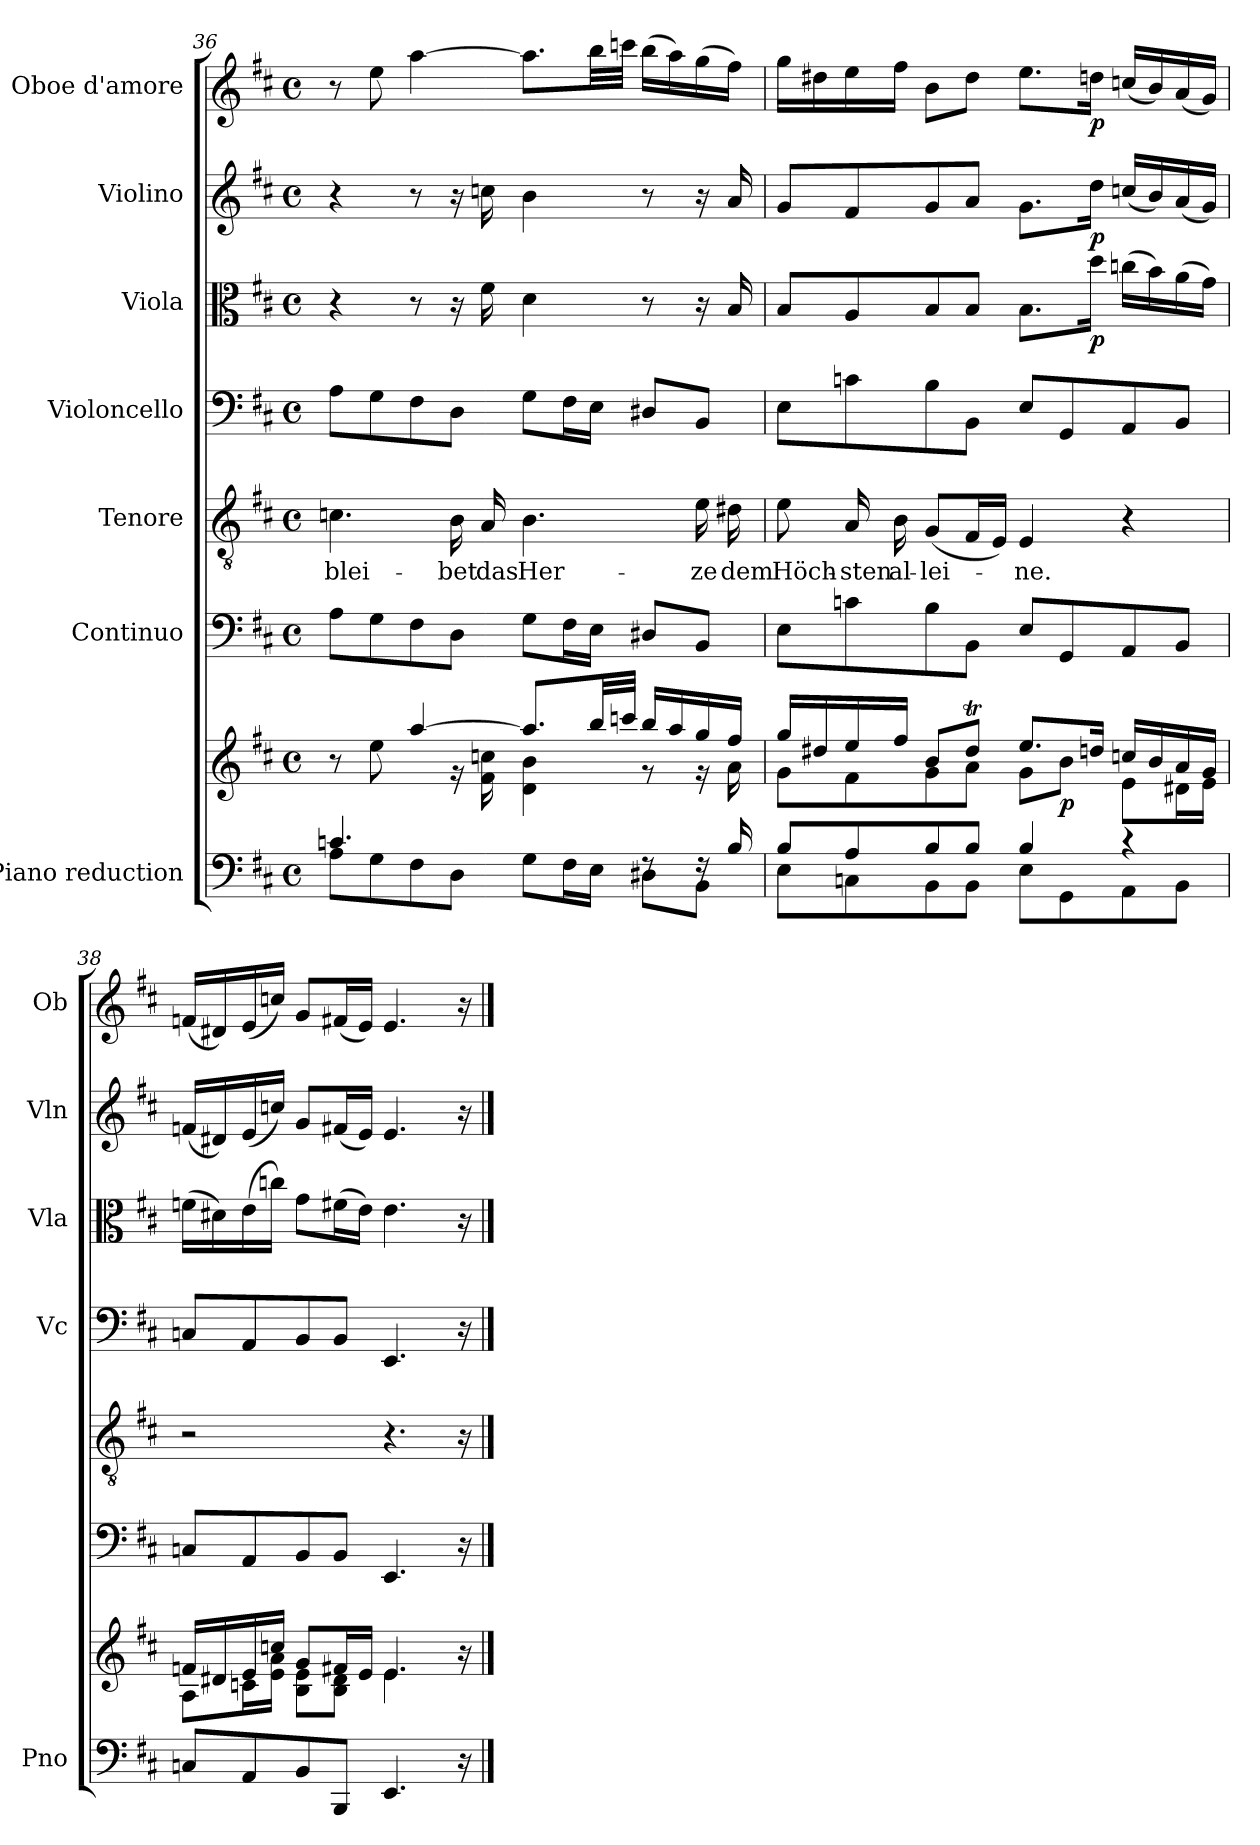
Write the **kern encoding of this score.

**kern	**kern	**dynam	**kern	**kern	**text	**kern	**kern	**dynam	**kern	**dynam	**kern	**dynam
*part7	*part7	*part7	*part6	*part5	*part5	*part4	*part3	*part3	*part2	*part2	*part1	*part1
*staff8	*staff7	*staff7/8	*staff6	*staff5	*staff5	*staff4	*staff3	*staff3	*staff2	*staff2	*staff1	*staff1
*I"Piano reduction	*	*	*I"Continuo	*I"Tenore	*	*I"Violoncello	*I"Viola	*	*I"Violino	*	*I"Oboe d'amore	*
*I'Pno	*	*	*	*	*	*I'Vc	*I'Vla	*	*I'Vln	*	*I'Ob	*
*clefF4	*clefG2	*	*clefF4	*clefGv2	*	*clefF4	*clefC3	*	*clefG2	*	*clefG2	*
*	*	*	*ITrd7c12	*	*	*	*	*	*	*	*	*
*k[f#c#]	*k[f#c#]	*	*k[f#c#]	*k[f#c#]	*	*k[f#c#]	*k[f#c#]	*	*k[f#c#]	*	*k[f#c#]	*
*M4/4	*M4/4	*	*M4/4	*M4/4	*	*M4/4	*M4/4	*	*M4/4	*	*M4/4	*
*met(c)	*met(c)	*	*met(c)	*met(c)	*	*met(c)	*met(c)	*	*met(c)	*	*met(c)	*
=36	=36	=36	=36	=36	=36	=36	=36	=36	=36	=36	=36	=36
*^	*^	*	*	*	*	*	*	*	*	*	*	*
!	!	!	!	!	!	!	!LO:LY:b	!	!	!	!	!	!	!
4.cn/	8A\L	8r	4.ryy	.	8AA\L	4.cn\	blei-	8A\L	4r	.	4r	.	8r	.
.	8G\	8ee\	.	.	8GG\	.	.	8G\	.	.	.	.	8ee\	.
.	8F#\	[4aa/	.	.	8FF#\	.	.	8F#\	8r	.	8r	.	[4aa\	.
!	!	!	!	!	!	!	!LO:LY:b	!	!	!	!	!	!	!
8ryy	8D\J	.	16r	.	8DD\J	16B\	-bet	8D\J	16r	.	16r	.	.	.
!	!	!	!	!	!	!	!LO:LY:b	!	!	!	!	!	!	!
.	.	.	16f#\ 16ccn\	.	.	16A/	das	.	16f#\	.	16ccn\	.	.	.
!	!	!	!	!	!	!	!LO:LY:b	!	!	!	!	!	!	!
4ryy	8G\L	8.aa/L]	4d\ 4b\	.	8GG\L	4.B\	Her-	8G\L	4d\	.	4b\	.	8.aa\L]	.
.	16F#\L	.	.	.	16FF#\L	.	.	16F#\L	.	.	.	.	.	.
.	16E\JJ	32bb/LL	.	.	16EE\JJ	.	.	16E\JJ	.	.	.	.	32bb\LL	.
.	.	32cccn/JJJ	.	.	.	.	.	.	.	.	.	.	32cccn\JJJ	.
8rF	8D#X\L	16bb/LL	8r	.	8DD#X/L	.	.	8D#X/L	8r	.	8r	.	(>16bb\LL	.
.	.	16aa/	.	.	.	.	.	.	.	.	.	.	16aa\)	.
!	!	!	!	!	!	!	!LO:LY:b	!	!	!	!	!	!	!
16rF	8BB\J	16gg/	16r	.	8BBB/J	16e\	-ze	8BB/J	16r	.	16r	.	(>16gg\	.
!	!	!	!	!	!	!	!LO:LY:b	!	!	!	!	!	!	!
16B/	.	16ff#/JJ	16a\	.	.	16d#X\	dem	.	16B/	.	16a/	.	16ff#\JJ)	.
!!LO:PB:g=z
=37	=37	=37	=37	=37	=37	=37	=37	=37	=37	=37	=37	=37	=37	=37
!	!	!	!	!	!	!	!LO:LY:b	!	!	!	!	!	!	!
8B/L	8E\L	16gg/LL	8g\L	.	8EE\L	8e\	Höch-	8E\L	8B/L	.	8g/L	.	16gg\LL	.
.	.	16dd#X/	.	.	.	.	.	.	.	.	.	.	16dd#X\	.
!	!	!	!	!	!	!	!LO:LY:b	!	!	!	!	!	!	!
8A/	8Cn\	16ee/	8f#\	.	8Cn\	16A/	-sten	8cn\	8A/	.	8f#/	.	16ee\	.
!	!	!	!	!	!	!	!LO:LY:b	!	!	!	!	!	!	!
.	.	16ff#/JJ	.	.	.	16B\	al-	.	.	.	.	.	16ff#\JJ	.
!	!	!	!	!	!	!	!LO:LY:b	!	!	!	!	!	!	!
8B/	8BB\	8b/L	8g\	.	8BB\	(<8G/L	-lei-	8B\	8B/	.	8g/	.	8b\L	.
8B/J	8BB\J	8dd#t/J	8a\J	.	8BBB\J	16F#/L	.	8BB\J	8B/J	.	8a/J	.	8dd#\J	.
.	.	.	.	.	.	16E/JJ)	.	.	.	.	.	.	.	.
!	!	!	!	!	!	!	!LO:LY:b	!	!	!	!	!	!	!
4B/	8E\L	8.ee/L	8g\L	.	8EE/L	4E/	-ne.	8E/L	8.B\L	.	8.g\L	.	8.ee\L	.
!	!	!	!	!LO:DY:b	!	!	!	!	!	!	!	!	!	!
.	8GG\	.	8b\J	p	8GGG/	.	.	8GG/	.	.	.	.	.	.
!	!	!	!	!	!	!	!	!	!	!LO:DY:b	!	!LO:DY:b	!	!LO:DY:b
.	.	16ddn/Jk	.	.	.	.	.	.	16dd\Jk	p	16dd\Jk	p	16ddn\Jk	p
4r	8AA\	16ccn/LL	8e\L	.	8AAA/	4r	.	8AA/	(>16ccn\LL	.	(<16ccn/LL	.	(<16ccn/LL	.
.	.	16b/	.	.	.	.	.	.	16b\)	.	16b/)	.	16b/)	.
.	8BB\J	16a/	16d#X\L	.	8BBB/J	.	.	8BB/J	(>16a\	.	(<16a/	.	(<16a/	.
.	.	16g/JJ	16e\JJ	.	.	.	.	.	16g\JJ)	.	16g/JJ)	.	16g/JJ)	.
*v	*v	*	*	*	*	*	*	*	*	*	*	*	*	*
=38	=38	=38	=38	=38	=38	=38	=38	=38	=38	=38	=38	=38	=38
8Cn/L	16fn/LL	8A\L	.	8CCn/L	2r	.	8Cn/L	(>16fn\LL	.	(<16fn/LL	.	(<16fn/LL	.
.	16d#X/	.	.	.	.	.	.	16d#X\)	.	16d#X/)	.	16d#X/)	.
8AA/	16e/	16cn\L	.	8AAA/	.	.	8AA/	(>16e\	.	(<16e/	.	(<16e/	.
.	16ccn/JJ	16e\ 16a\JJ	.	.	.	.	.	16ccn\JJ)	.	16ccn/JJ)	.	16ccn/JJ)	.
8BB/	8g/L	8B\ 8e\L	.	8BBB/	.	.	8BB/	8g\L	.	8g/L	.	8g/L	.
8BBB/J	16f#X/L	8B\ 8d#\J	.	8BBB/J	.	.	8BB/J	(>16f#X\L	.	(<16f#X/L	.	(<16f#X/L	.
.	16e/JJ	.	.	.	.	.	.	16e\JJ)	.	16e/JJ)	.	16e/JJ)	.
4.EE/	4.e/	4.e\	.	4.EEE/	4.r	.	4.EE/	4.e\	.	4.e/	.	4.e/	.
16r	16r	16ryy	.	16r	16r	.	16r	16r	.	16r	.	16r	.
*	*v	*v	*	*	*	*	*	*	*	*	*	*	*
==	==	==	==	==	==	==	==	==	==	==	==	==
*-	*-	*-	*-	*-	*-	*-	*-	*-	*-	*-	*-	*-
